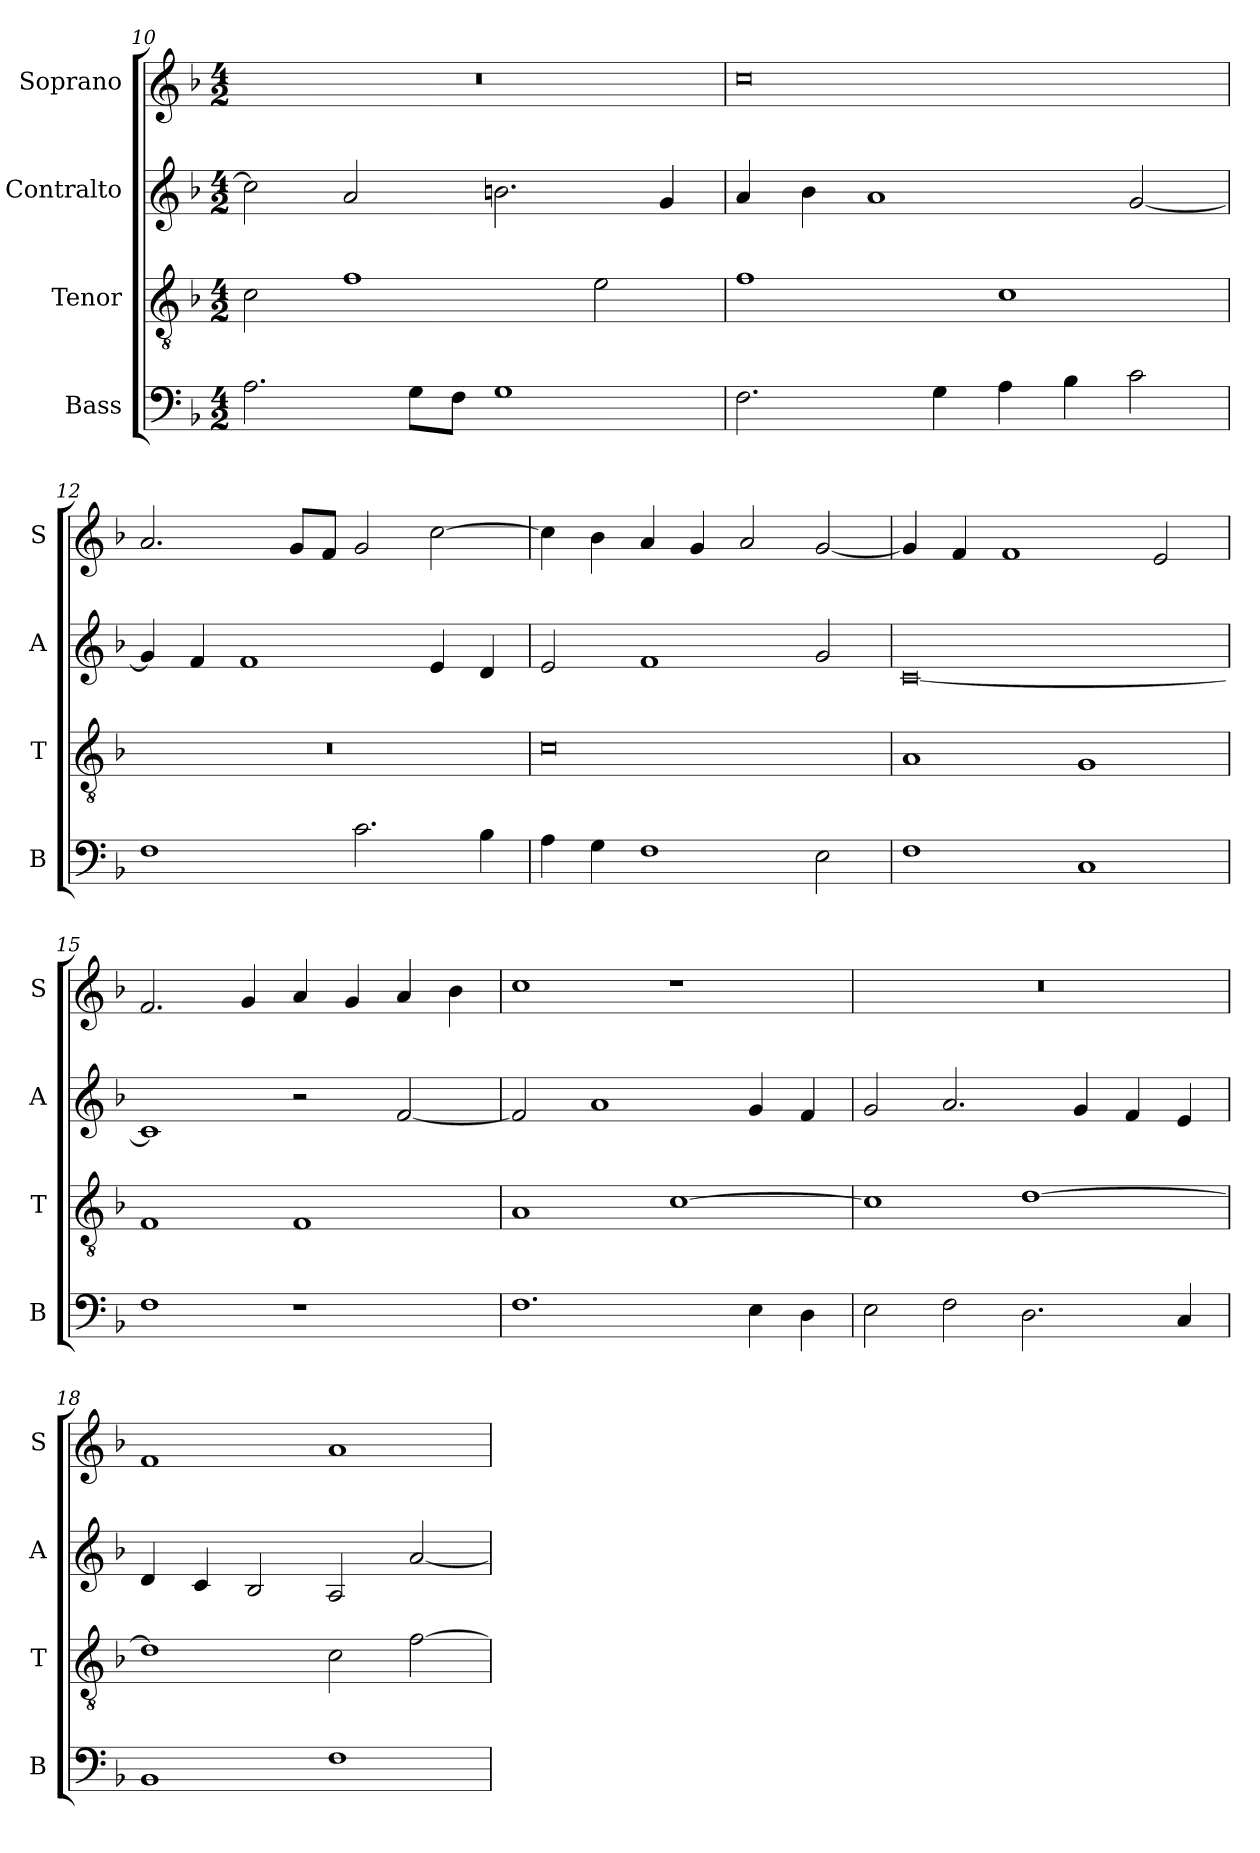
**kern	**kern	**kern	**kern
*part4	*part3	*part2	*part1
*staff4	*staff3	*staff2	*staff1
*I"Bass	*I"Tenor	*I"Contralto	*I"Soprano
*I'B	*I'T	*I'A	*I'S
*clefF4	*clefGv2	*clefG2	*clefG2
*k[b-]	*k[b-]	*k[b-]	*k[b-]
*M4/2	*M4/2	*M4/2	*M4/2
=10	=10	=10	=10
2.A	2c	2cc]	0r
.	1f	2a	.
8G\L	.	.	.
8F\J	.	.	.
1G	.	2.bn	.
.	2e	.	.
.	.	4g	.
=11	=11	=11	=11
2.F	1f	4a	0cc
.	.	4b-	.
.	.	1a	.
4G	.	.	.
4A	1c	.	.
4B-	.	.	.
2c	.	[2g	.
=12	=12	=12	=12
1F	0r	4g]	2.a
.	.	4f	.
.	.	1f	.
.	.	.	8g/L
.	.	.	8f/J
2.c	.	.	2g
.	.	4e	[2cc
4B-	.	4d	.
=13	=13	=13	=13
4A	0c	2e	4cc]
4G	.	.	4b-
1F	.	1f	4a
.	.	.	4g
.	.	.	2a
2E	.	2g	[2g
=14	=14	=14	=14
1F	1A	[0c	4g]
.	.	.	4f
.	.	.	1f
1C	1G	.	.
.	.	.	2e
=15	=15	=15	=15
1F	1F	1c]	2.f
.	.	.	4g
1r	1F	2r	4a
.	.	.	4g
.	.	[2f	4a
.	.	.	4b-
=16	=16	=16	=16
1.F	1A	2f]	1cc
.	.	1a	.
.	[1c	.	1r
4E	.	4g	.
4D	.	4f	.
=17	=17	=17	=17
2E	1c]	2g	0r
2F	.	2.a	.
2.D	[1d	.	.
.	.	4g	.
.	.	4f	.
4C	.	4e	.
=18	=18	=18	=18
1BB-	1d]	4d	1f
.	.	4c	.
.	.	2B-	.
1F	2c	2A	1a
.	[2f	[2a	.
=	=	=	=
*-	*-	*-	*-
